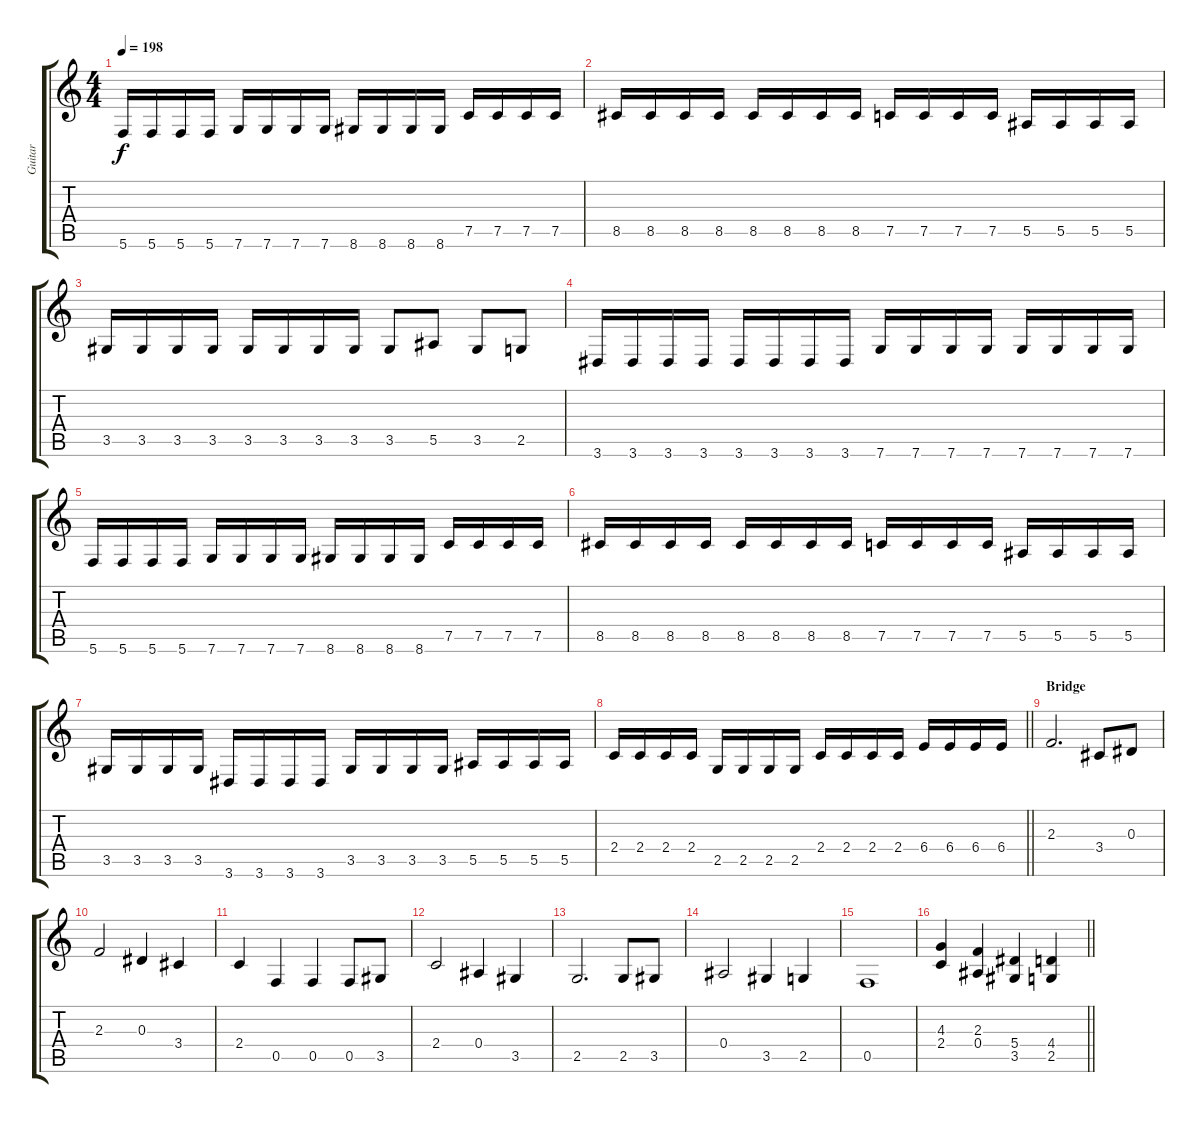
\track ("Guitar" "Guitar") {instrument distortionguitar}
\staff {score tabs}
\tuning (C4 G3 Eb3 Bb2 F2 C2) {hide}
\ts (4 4)
\tempo 198
\clef g2
\ks c
5.6.16{dy f} 5.6.16 5.6.16 5.6.16 7.6.16 7.6.16 7.6.16 7.6.16 8.6.16 8.6.16 8.6.16 8.6.16 7.5.16 7.5.16 7.5.16 7.5.16 |
8.5.16 8.5.16 8.5.16 8.5.16 8.5.16 8.5.16 8.5.16 8.5.16 7.5.16 7.5.16 7.5.16 7.5.16 5.5.16 5.5.16 5.5.16 5.5.16 |
3.5.16 3.5.16 3.5.16 3.5.16 3.5.16 3.5.16 3.5.16 3.5.16 3.5.8 5.5.8 3.5.8 2.5.8 |
3.6.16 3.6.16 3.6.16 3.6.16 3.6.16 3.6.16 3.6.16 3.6.16 7.6.16 7.6.16 7.6.16 7.6.16 7.6.16 7.6.16 7.6.16 7.6.16 |
5.6.16 5.6.16 5.6.16 5.6.16 7.6.16 7.6.16 7.6.16 7.6.16 8.6.16 8.6.16 8.6.16 8.6.16 7.5.16 7.5.16 7.5.16 7.5.16 |
8.5.16 8.5.16 8.5.16 8.5.16 8.5.16 8.5.16 8.5.16 8.5.16 7.5.16 7.5.16 7.5.16 7.5.16 5.5.16 5.5.16 5.5.16 5.5.16 |
3.5.16 3.5.16 3.5.16 3.5.16 3.6.16 3.6.16 3.6.16 3.6.16 3.5.16 3.5.16 3.5.16 3.5.16 5.5.16 5.5.16 5.5.16 5.5.16 |
\barLineRight lightlight
2.4.16 2.4.16 2.4.16 2.4.16 2.5.16 2.5.16 2.5.16 2.5.16 2.4.16 2.4.16 2.4.16 2.4.16 6.4.16 6.4.16 6.4.16 6.4.16 |
\section ("" "Bridge")
2.3.2{d} 3.4.8 0.3.8 |
2.3.2 0.3.4 3.4.4 |
2.4.4 0.5.4 0.5.4 0.5.8 3.5.8 |
2.4.2 0.4.4 3.5.4 |
2.5.2{d} 2.5.8 3.5.8 |
0.4.2 3.5.4 2.5.4 |
0.5.1 |
\barLineRight lightlight
(4.3 2.4).4 (2.3 0.4).4 (5.4 3.5).4 (4.4 2.5).4
